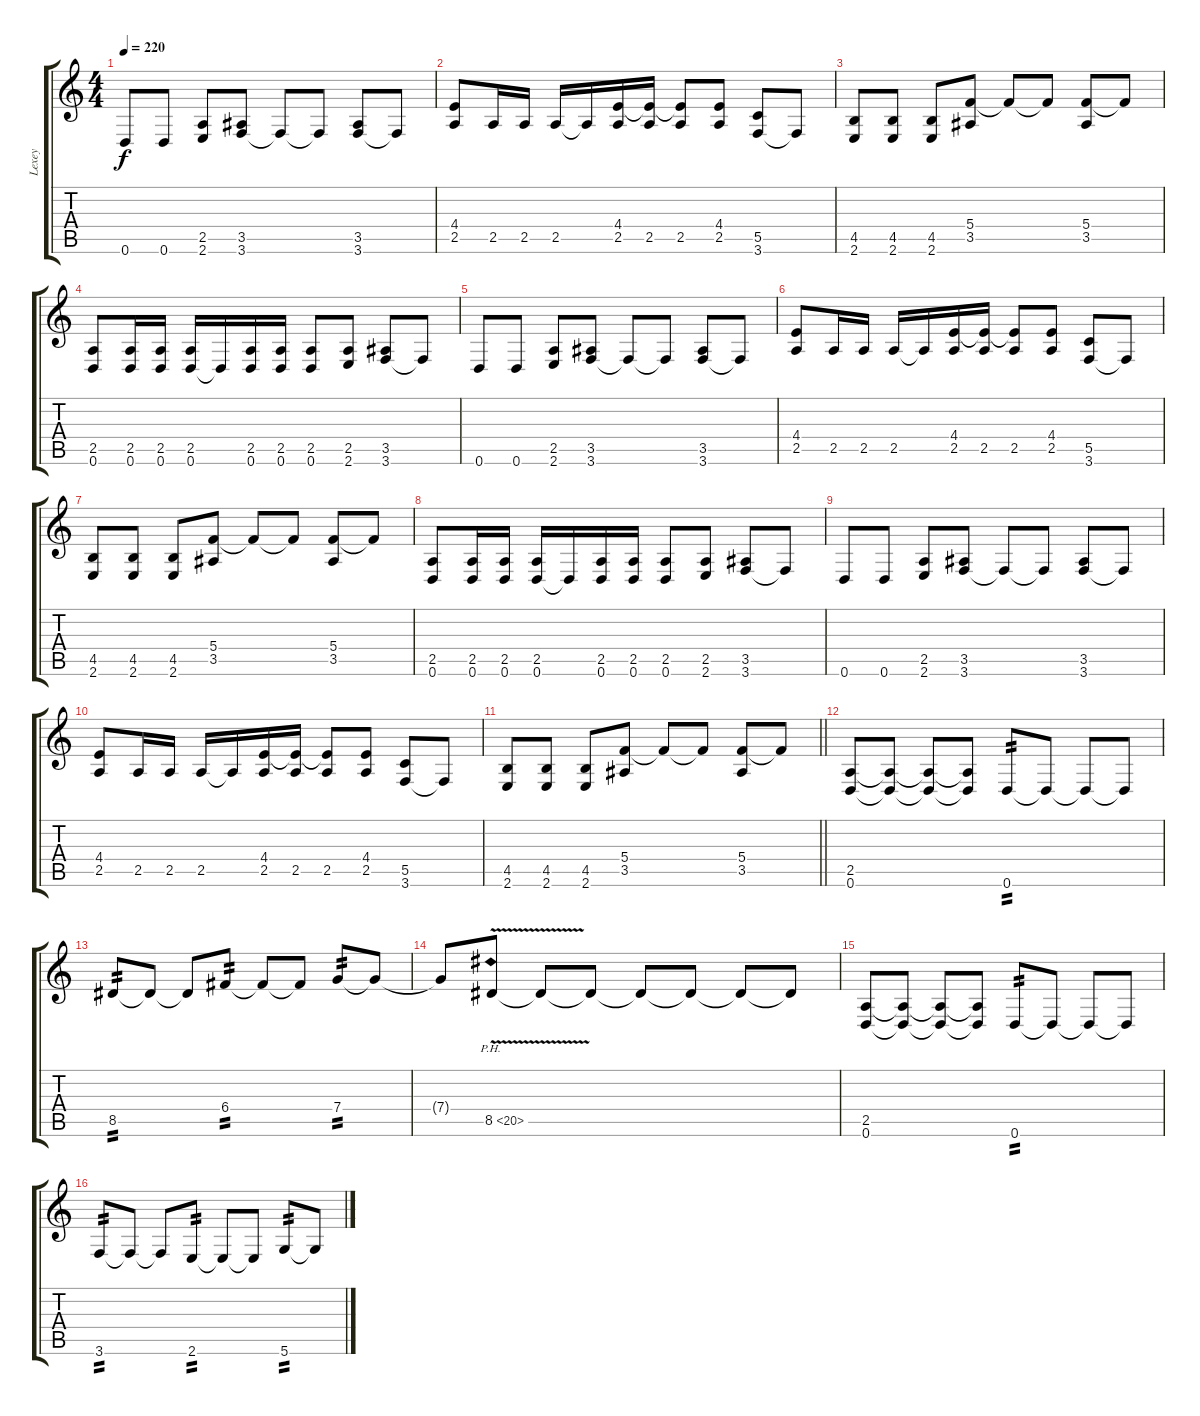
\track ("Lexey" "Lexey") {instrument distortionguitar}
\staff {score tabs}
\tuning (D4 A3 F3 C3 G2 D2) {hide}
\ts (4 4)
\tempo 220
\clef g2
\ks c
0.6.8{dy f} 0.6.8 (2.5 2.6).8 (3.5 3.6).8 3.6{t}.8 3.6{t}.8 (3.5 3.6).8 3.6{t}.8 |
(4.4 2.5).8 2.5.16 2.5.16 2.5.16 2.5{t}.16 (4.4 2.5).16 (4.4{t} 2.5).16 (4.4{t} 2.5).8 (4.4 2.5).8 (5.5 3.6).8 3.6{t}.8 |
(4.5 2.6).8 (4.5 2.6).8 (4.5 2.6).8 (5.4 3.5).8 5.4{t}.8 5.4{t}.8 (5.4 3.5).8 5.4{t}.8 |
(2.5 0.6).8 (2.5 0.6).16 (2.5 0.6).16 (2.5 0.6).16 0.6{t}.16 (2.5 0.6).16 (2.5 0.6).16 (2.5 0.6).8 (2.5 2.6).8 (3.5 3.6).8 3.6{t}.8 |
0.6.8 0.6.8 (2.5 2.6).8 (3.5 3.6).8 3.6{t}.8 3.6{t}.8 (3.5 3.6).8 3.6{t}.8 |
(4.4 2.5).8 2.5.16 2.5.16 2.5.16 2.5{t}.16 (4.4 2.5).16 (4.4{t} 2.5).16 (4.4{t} 2.5).8 (4.4 2.5).8 (5.5 3.6).8 3.6{t}.8 |
(4.5 2.6).8 (4.5 2.6).8 (4.5 2.6).8 (5.4 3.5).8 5.4{t}.8 5.4{t}.8 (5.4 3.5).8 5.4{t}.8 |
(2.5 0.6).8 (2.5 0.6).16 (2.5 0.6).16 (2.5 0.6).16 0.6{t}.16 (2.5 0.6).16 (2.5 0.6).16 (2.5 0.6).8 (2.5 2.6).8 (3.5 3.6).8 3.6{t}.8 |
0.6.8 0.6.8 (2.5 2.6).8 (3.5 3.6).8 3.6{t}.8 3.6{t}.8 (3.5 3.6).8 3.6{t}.8 |
(4.4 2.5).8 2.5.16 2.5.16 2.5.16 2.5{t}.16 (4.4 2.5).16 (4.4{t} 2.5).16 (4.4{t} 2.5).8 (4.4 2.5).8 (5.5 3.6).8 3.6{t}.8 |
\barLineRight lightlight
(4.5 2.6).8 (4.5 2.6).8 (4.5 2.6).8 (5.4 3.5).8 5.4{t}.8 5.4{t}.8 (5.4 3.5).8 5.4{t}.8 |
(2.5 0.6).8 (2.5{t} 0.6{t}).8 (2.5{t} 0.6{t}).8 (2.5{t} 0.6{t}).8 0.6.8{tp 2} 0.6{t}.8 0.6{t}.8 0.6{t}.8 |
8.5.8{tp 2} 8.5{t}.8 8.5{t}.8 6.4.8{tp 2} 6.4{t}.8 6.4{t}.8 7.4.8{tp 2} 7.4{t}.8 |
7.4{t}.8 8.5{ph 12 v}.8 8.5{t}.8 8.5{t}.8 8.5{t}.8 8.5{t}.8 8.5{t}.8 8.5{t}.8 |
(2.5 0.6).8 (2.5{t} 0.6{t}).8 (2.5{t} 0.6{t}).8 (2.5{t} 0.6{t}).8 0.6.8{tp 2} 0.6{t}.8 0.6{t}.8 0.6{t}.8 |
3.6.8{tp 2} 3.6{t}.8 3.6{t}.8 2.6.8{tp 2} 2.6{t}.8 2.6{t}.8 5.6.8{tp 2} 5.6{t}.8
